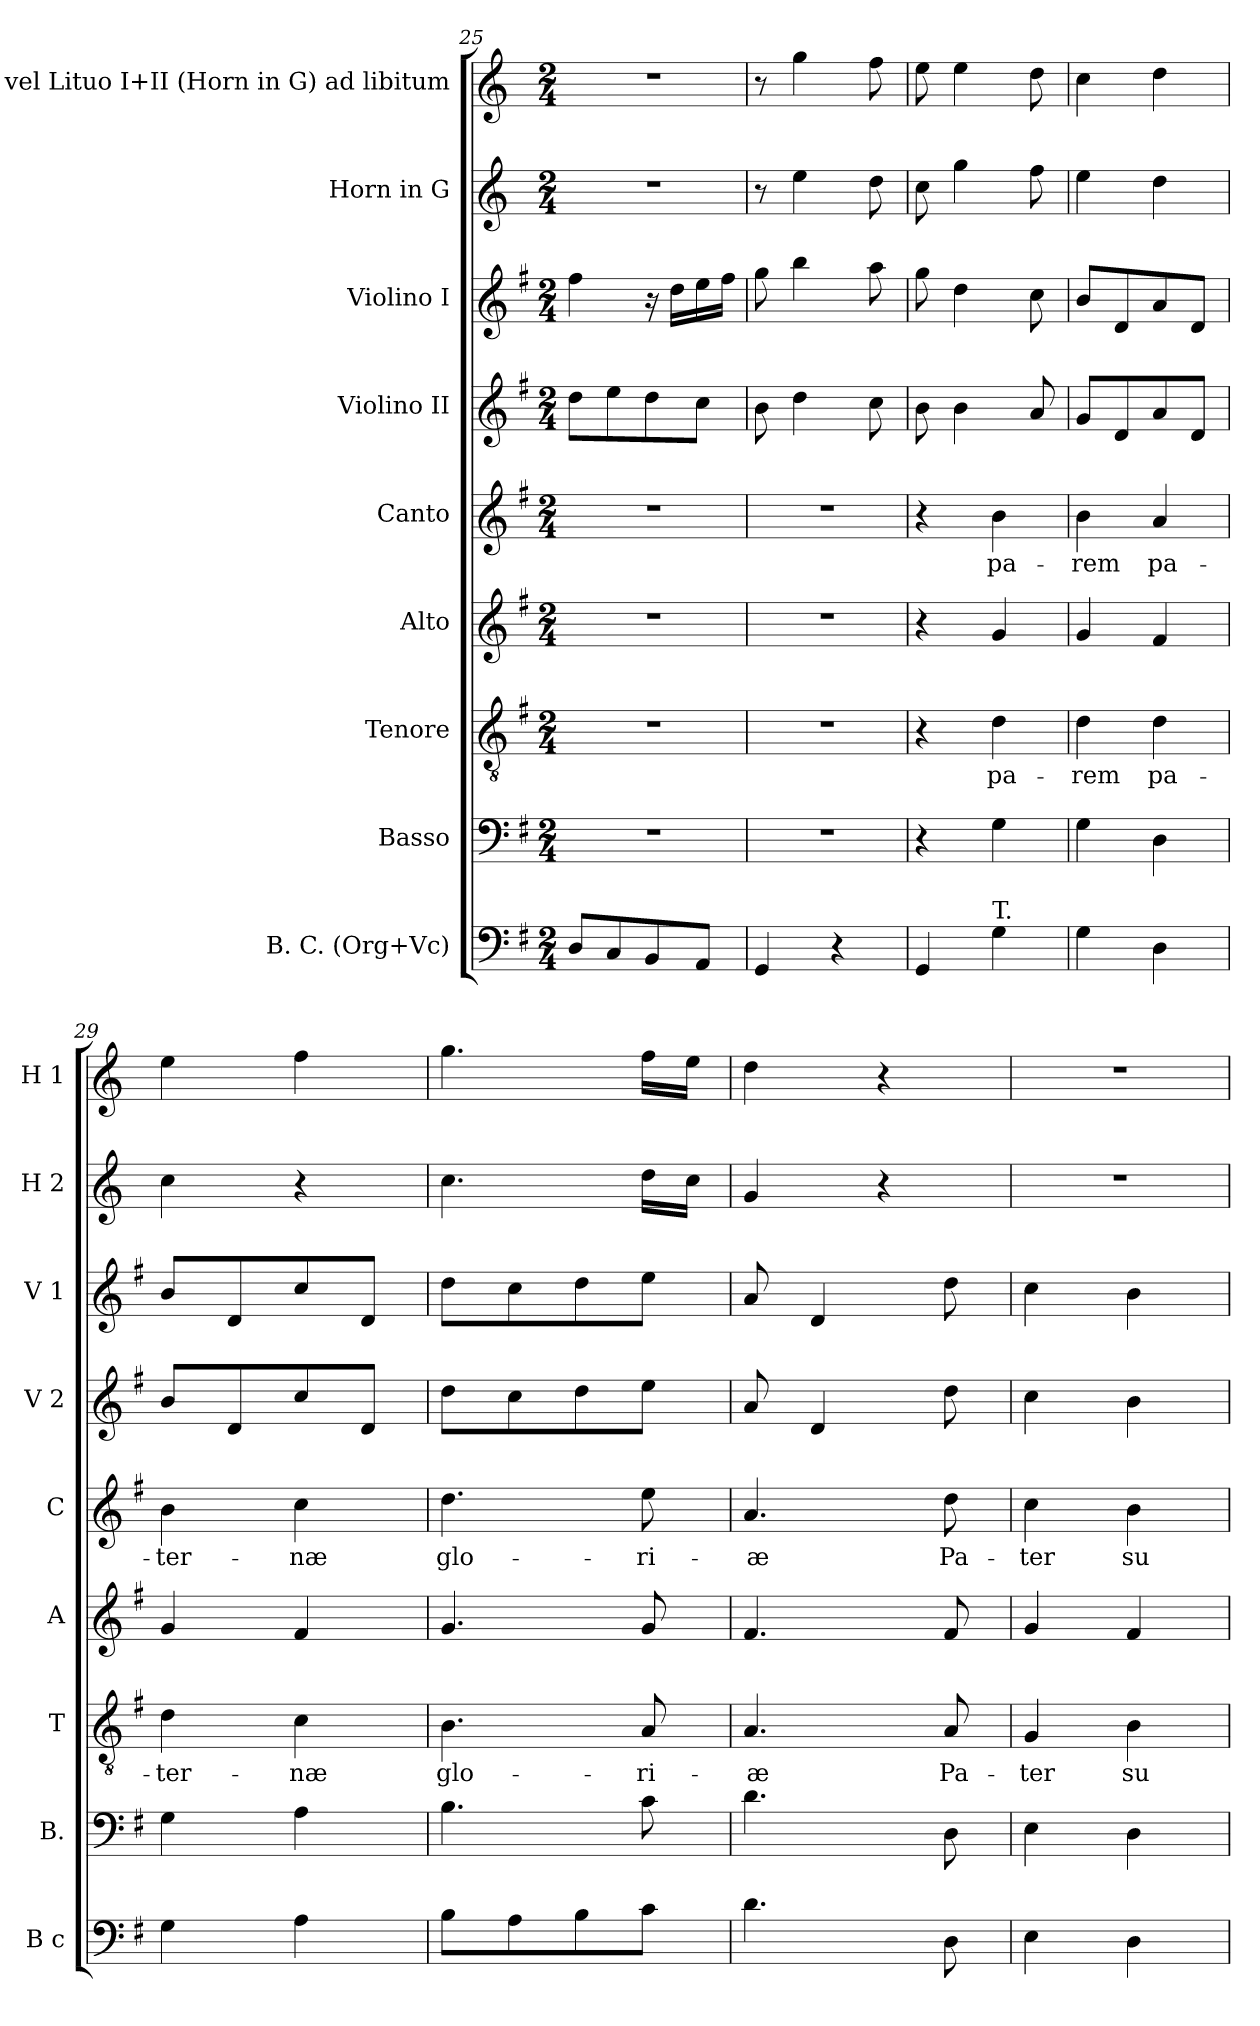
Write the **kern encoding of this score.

**kern	**kern	**kern	**text	**kern	**kern	**text	**kern	**kern	**kern	**kern
*part9	*part8	*part7	*part7	*part6	*part5	*part5	*part4	*part3	*part2	*part1
*staff9	*staff8	*staff7	*staff7	*staff6	*staff5	*staff5	*staff4	*staff3	*staff2	*staff1
*I"B. C. (Org+Vc)	*I"Basso	*I"Tenore	*	*I"Alto	*I"Canto	*	*I"Violino II	*I"Violino I	*I"Horn in G	*I"Tuba vel Lituo I+II (Horn  in G) ad libitum
*I'B c	*I'B.	*I'T	*	*I'A	*I'C	*	*I'V 2	*I'V 1	*I'H 2	*I'H 1
*clefF4	*clefF4	*clefGv2	*	*clefG2	*clefG2	*	*clefG2	*clefG2	*clefG2	*clefG2
*	*	*	*	*	*	*	*	*	*ITrd3c5	*ITrd3c5
*k[f#]	*k[f#]	*k[f#]	*	*k[f#]	*k[f#]	*	*k[f#]	*k[f#]	*k[f#]	*k[f#]
*M2/4	*M2/4	*M2/4	*	*M2/4	*M2/4	*	*M2/4	*M2/4	*M2/4	*M2/4
=25	=25	=25	=25	=25	=25	=25	=25	=25	=25	=25
8D/L	2r	2r	.	2r	2r	.	8dd\L	4ff#\	2r	2r
8C/	.	.	.	.	.	.	8ee\	.	.	.
8BB/	.	.	.	.	.	.	8dd\	16r	.	.
.	.	.	.	.	.	.	.	16dd\LL	.	.
8AA/J	.	.	.	.	.	.	8cc\J	16ee\	.	.
.	.	.	.	.	.	.	.	16ff#\JJ	.	.
!!LO:PB:g=z
=26	=26	=26	=26	=26	=26	=26	=26	=26	=26	=26
4GG/	2r	2r	.	2r	2r	.	8b\	8gg\	8r	8r
.	.	.	.	.	.	.	4dd\	4bb\	4b\	4dd\
4r	.	.	.	.	.	.	.	.	.	.
.	.	.	.	.	.	.	8cc\	8aa\	8a\	8cc\
=27	=27	=27	=27	=27	=27	=27	=27	=27	=27	=27
4GG/	4r	4r	.	4r	4r	.	8b\	8gg\	8g\	8b\
.	.	.	.	.	.	.	4b\	4dd\	4dd\	4b\
!LO:TX:a:t=T.	!	!	!	!	!	!	!	!	!	!
!	!	!	!LO:LY:b	!	!	!LO:LY:b	!	!	!	!
4G\	4G\	4d\	pa-	4g/	4b\	pa-	.	.	.	.
.	.	.	.	.	.	.	8a/	8cc\	8cc\	8a\
=28	=28	=28	=28	=28	=28	=28	=28	=28	=28	=28
!	!	!	!LO:LY:b	!	!	!LO:LY:b	!	!	!	!
4G\	4G\	4d\	-rem	4g/	4b\	-rem	8g/L	8b/L	4b\	4g\
.	.	.	.	.	.	.	8d/	8d/	.	.
!	!	!	!LO:LY:b	!	!	!LO:LY:b	!	!	!	!
4D\	4D\	4d\	pa-	4f#/	4a/	pa-	8a/	8a/	4a\	4a\
.	.	.	.	.	.	.	8d/J	8d/J	.	.
=29	=29	=29	=29	=29	=29	=29	=29	=29	=29	=29
!	!	!	!LO:LY:b	!	!	!LO:LY:b	!	!	!	!
4G\	4G\	4d\	-ter-	4g/	4b\	-ter-	8b/L	8b/L	4g\	4b\
.	.	.	.	.	.	.	8d/	8d/	.	.
!	!	!	!LO:LY:b	!	!	!LO:LY:b	!	!	!	!
4A\	4A\	4c\	-næ	4f#/	4cc\	-næ	8cc/	8cc/	4r	4cc\
.	.	.	.	.	.	.	8d/J	8d/J	.	.
=30	=30	=30	=30	=30	=30	=30	=30	=30	=30	=30
!	!	!	!LO:LY:b	!	!	!LO:LY:b	!	!	!	!
8B\L	4.B\	4.B\	glo-	4.g/	4.dd\	glo-	8dd\L	8dd\L	4.g\	4.dd\
8A\	.	.	.	.	.	.	8cc\	8cc\	.	.
8B\	.	.	.	.	.	.	8dd\	8dd\	.	.
!	!	!	!LO:LY:b	!	!	!LO:LY:b	!	!	!	!
8c\J	8c\	8A/	-ri-	8g/	8ee\	-ri-	8ee\J	8ee\J	16a\LL	16cc\LL
.	.	.	.	.	.	.	.	.	16g\JJ	16b\JJ
=31	=31	=31	=31	=31	=31	=31	=31	=31	=31	=31
!	!	!	!LO:LY:b	!	!	!LO:LY:b	!	!	!	!
4.d\	4.d\	4.A/	-æ	4.f#/	4.a/	-æ	8a/	8a/	4d/	4a\
.	.	.	.	.	.	.	4d/	4d/	.	.
.	.	.	.	.	.	.	.	.	4r	4r
!	!	!	!LO:LY:b	!	!	!LO:LY:b	!	!	!	!
8D\	8D\	8A/	Pa-	8f#/	8dd\	Pa-	8dd\	8dd\	.	.
=32	=32	=32	=32	=32	=32	=32	=32	=32	=32	=32
!	!	!	!LO:LY:b	!	!	!LO:LY:b	!	!	!	!
4E\	4E\	4G/	-ter	4g/	4cc\	-ter	4cc\	4cc\	2r	2r
!	!	!	!LO:LY:b	!	!	!LO:LY:b	!	!	!	!
4D\	4D\	4B\	su-	4f#/	4b\	su-	4b\	4b\	.	.
=	=	=	=	=	=	=	=	=	=	=
*-	*-	*-	*-	*-	*-	*-	*-	*-	*-	*-
